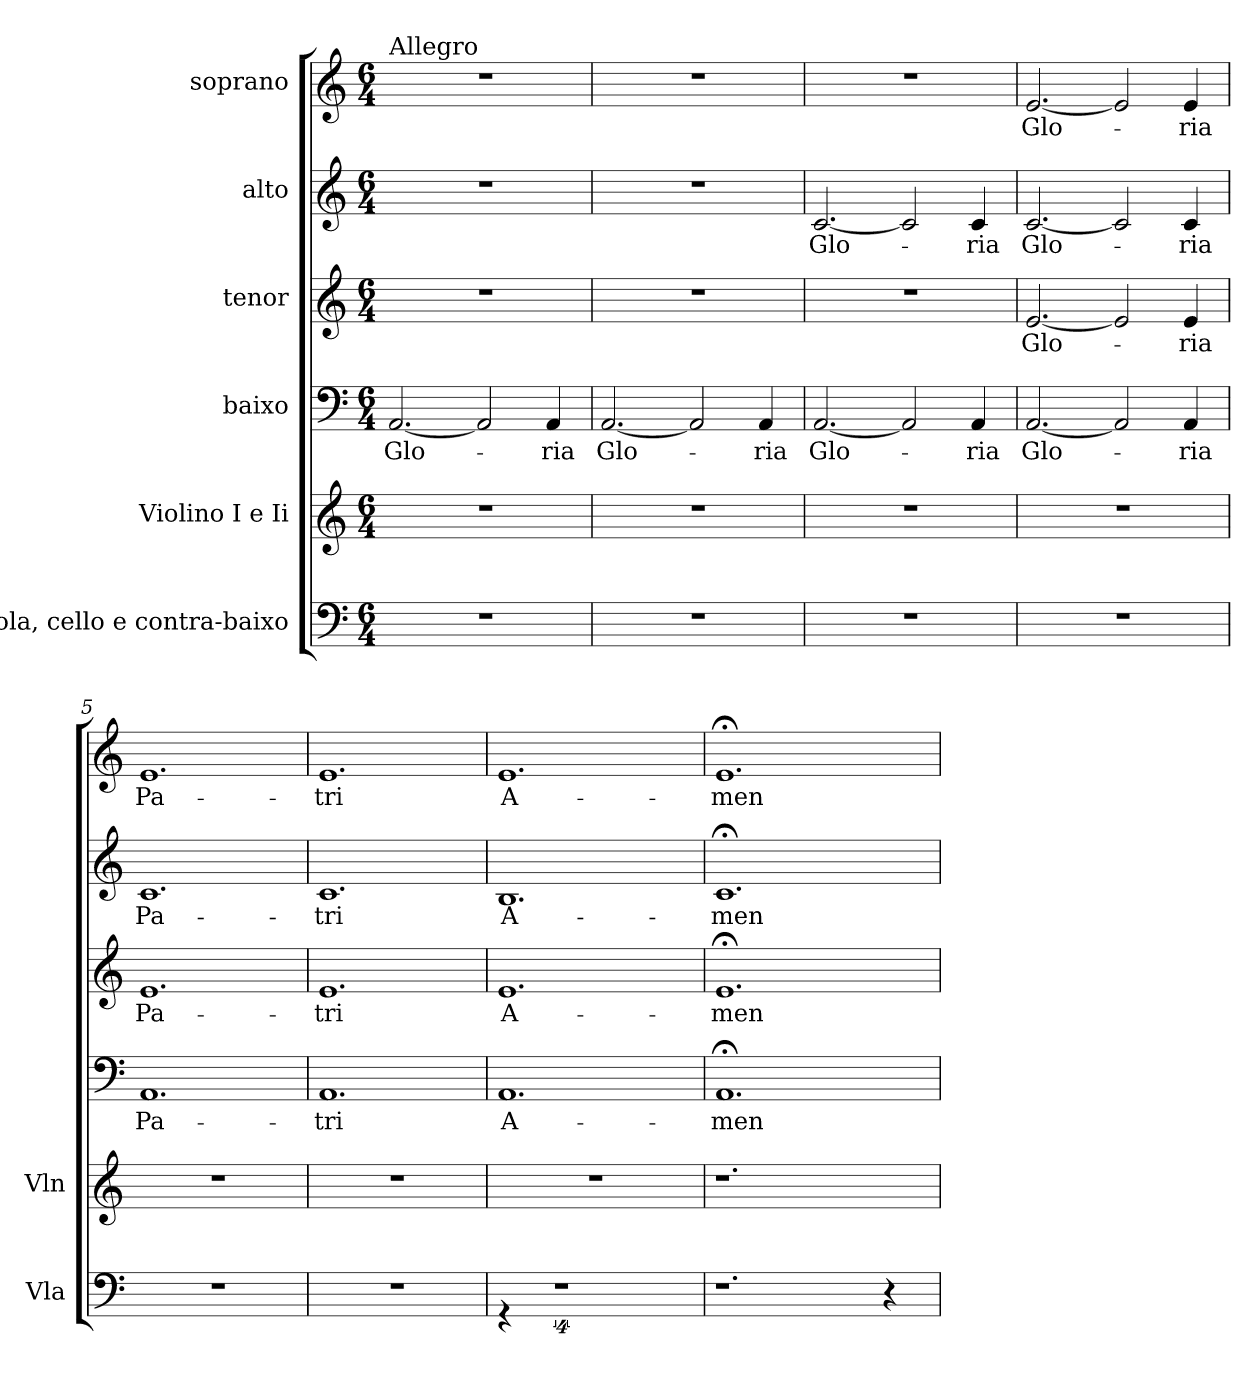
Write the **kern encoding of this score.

**kern	**kern	**kern	**text	**kern	**text	**kern	**text	**kern	**text
*part6	*part5	*part4	*part4	*part3	*part3	*part2	*part2	*part1	*part1
*staff6	*staff5	*staff4	*staff4	*staff3	*staff3	*staff2	*staff2	*staff1	*staff1
*I"Viola, cello e contra-baixo	*I"Violino I e Ii	*I"baixo	*	*I"tenor	*	*I"alto	*	*I"soprano	*
*I'Vla	*I'Vln	*	*	*	*	*	*	*	*
*clefF4	*clefG2	*clefF4	*	*clefG2	*	*clefG2	*	*clefG2	*
*k[]	*k[]	*k[]	*	*k[]	*	*k[]	*	*k[]	*
*C:	*C:	*C:	*	*C:	*	*C:	*	*C:	*
*M6/4	*M6/4	*M6/4	*	*M6/4	*	*M6/4	*	*M6/4	*
=1	=1	=1	=1	=1	=1	=1	=1	=1	=1
!	!	!	!	!	!	!	!	!LO:TX:a:t=Allegro	!
!	!	!	!LO:LY:b	!	!	!	!	!	!
1.r	1.r	[<2.AA/	Glo-	1.r	.	1.r	.	1.r	.
.	.	2AA/]	.	.	.	.	.	.	.
!	!	!	!LO:LY:b	!	!	!	!	!	!
.	.	4AA/	-ria	.	.	.	.	.	.
=2	=2	=2	=2	=2	=2	=2	=2	=2	=2
!	!	!	!LO:LY:b	!	!	!	!	!	!
1.r	1.r	[<2.AA/	Glo-	1.r	.	1.r	.	1.r	.
.	.	2AA/]	.	.	.	.	.	.	.
!	!	!	!LO:LY:b	!	!	!	!	!	!
.	.	4AA/	-ria	.	.	.	.	.	.
=3	=3	=3	=3	=3	=3	=3	=3	=3	=3
!	!	!	!LO:LY:b	!	!	!	!LO:LY:b	!	!
1.r	1.r	[<2.AA/	Glo-	1.r	.	[<2.c/	Glo-	1.r	.
.	.	2AA/]	.	.	.	2c/]	.	.	.
!	!	!	!LO:LY:b	!	!	!	!LO:LY:b	!	!
.	.	4AA/	-ria	.	.	4c/	-ria	.	.
=4	=4	=4	=4	=4	=4	=4	=4	=4	=4
!	!	!	!LO:LY:b	!	!LO:LY:b	!	!LO:LY:b	!	!LO:LY:b
1.r	1.r	[<2.AA/	Glo-	[<2.e/	Glo-	[<2.c/	Glo-	[<2.e/	Glo-
.	.	2AA/]	.	2e/]	.	2c/]	.	2e/]	.
!	!	!	!LO:LY:b	!	!LO:LY:b	!	!LO:LY:b	!	!LO:LY:b
.	.	4AA/	-ria	4e/	-ria	4c/	-ria	4e/	-ria
!!LO:PB:g=z
=5	=5	=5	=5	=5	=5	=5	=5	=5	=5
!	!	!	!LO:LY:b	!	!LO:LY:b	!	!LO:LY:b	!	!LO:LY:b
1.r	1.r	1.AA	Pa-	1.e	Pa-	1.c	Pa-	1.e	Pa-
=6	=6	=6	=6	=6	=6	=6	=6	=6	=6
!	!	!	!LO:LY:b	!	!LO:LY:b	!	!LO:LY:b	!	!LO:LY:b
1.r	1.r	1.AA	-tri	1.e	-tri	1.c	-tri	1.e	-tri
=7	=7	=7	=7	=7	=7	=7	=7	=7	=7
!	!	!	!LO:LY:b	!	!LO:LY:b	!	!LO:LY:b	!	!LO:LY:b
4rGG	1.r	1.AA	A-	1.e	A-	1.B	A-	1.e	A-
4%5r	.	.	.	.	.	.	.	.	.
=8	=8	=8	=8	=8	=8	=8	=8	=8	=8
!	!	!	!LO:LY:b	!	!LO:LY:b	!	!LO:LY:b	!	!LO:LY:b
1.r	1.r	1.AA;	-men	1.e;	-men	1.c;	-men	1.e;	-men
4r	4ryy	4ryy	.	4ryy	.	4ryy	.	4ryy	.
=	=	=	=	=	=	=	=	=	=
*-	*-	*-	*-	*-	*-	*-	*-	*-	*-
